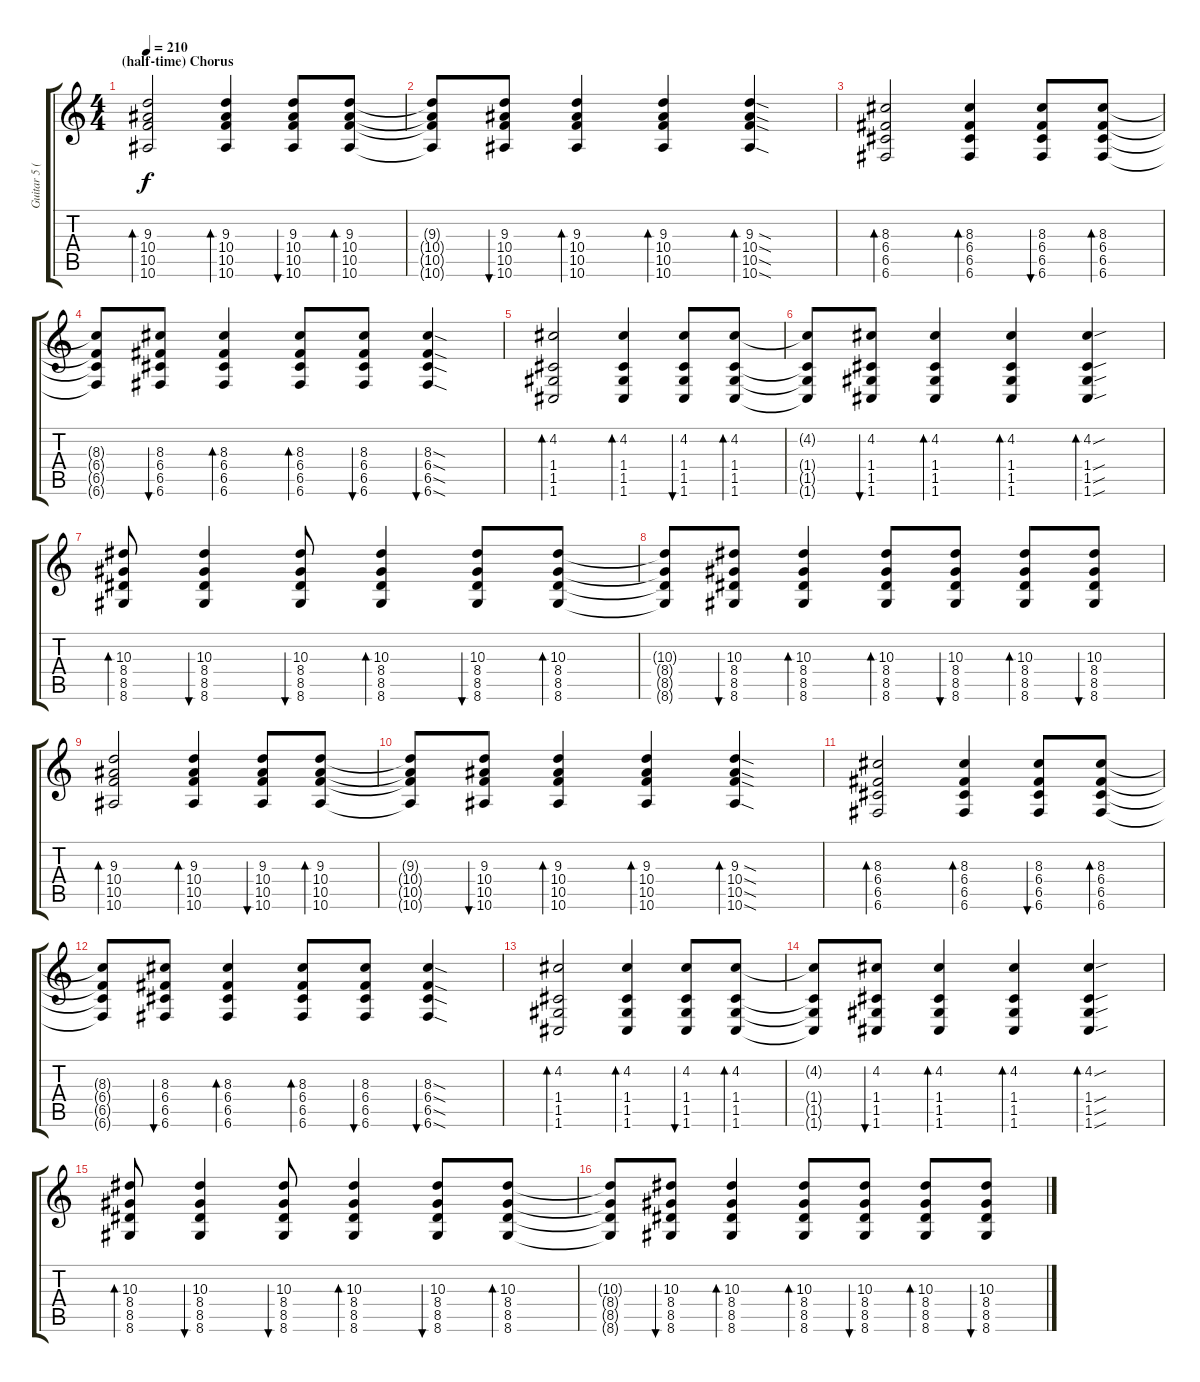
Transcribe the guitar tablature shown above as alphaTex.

\track ("Guitar 5 (distortion)" "Guitar 5 (") {instrument distortionguitar}
\staff {score tabs}
\tuning (D4 A3 F3 C3 G2 C2) {hide}
\ts (4 4)
\section ("" "(half-time) Chorus")
\tempo 210
\clef g2
\ks c
(9.3 10.4 10.5 10.6).2{bd 60 dy f} (9.3 10.4 10.5 10.6).4{bd 60} (9.3 10.4 10.5 10.6).8{bu 60} (9.3 10.4 10.5 10.6).8{bd 60} |
(9.3{t} 10.4{t} 10.5{t} 10.6{t}).8 (9.3 10.4 10.5 10.6).8{bu 60} (9.3 10.4 10.5 10.6).4{bd 60} (9.3 10.4 10.5 10.6).4{bd 60} (9.3{sod} 10.4{sod} 10.5{sod} 10.6{sod}).4{bd 60} |
(8.3 6.4 6.5 6.6).2{bd 60} (8.3 6.4 6.5 6.6).4{bd 60} (8.3 6.4 6.5 6.6).8{bu 60} (8.3 6.4 6.5 6.6).8{bd 60} |
(8.3{t} 6.4{t} 6.5{t} 6.6{t}).8 (8.3 6.4 6.5 6.6).8{bu 60} (8.3 6.4 6.5 6.6).4{bd 60} (8.3 6.4 6.5 6.6).8{bd 60} (8.3 6.4 6.5 6.6).8{bu 60} (8.3{sod} 6.4{sod} 6.5{sod} 6.6{sod}).4{bu 60} |
(4.2 1.4 1.5 1.6).2{bd 60} (4.2 1.4 1.5 1.6).4{bd 60} (4.2 1.4 1.5 1.6).8{bu 60} (4.2 1.4 1.5 1.6).8{bd 60} |
(4.2{t} 1.4{t} 1.5{t} 1.6{t}).8 (4.2 1.4 1.5 1.6).8{bu 60} (4.2 1.4 1.5 1.6).4{bd 60} (4.2 1.4 1.5 1.6).4{bd 60} (4.2{sou} 1.4{sou} 1.5{sou} 1.6{sou}).4{bd 60} |
(10.3 8.4 8.5 8.6).8{bd 60} (10.3 8.4 8.5 8.6).4{bu 60} (10.3 8.4 8.5 8.6).8{bu 60} (10.3 8.4 8.5 8.6).4{bd 60} (10.3 8.4 8.5 8.6).8{bu 60} (10.3 8.4 8.5 8.6).8{bd 60} |
(10.3{t} 8.4{t} 8.5{t} 8.6{t}).8 (10.3 8.4 8.5 8.6).8{bu 60} (10.3 8.4 8.5 8.6).4{bd 60} (10.3 8.4 8.5 8.6).8{bd 60} (10.3 8.4 8.5 8.6).8{bu 60} (10.3 8.4 8.5 8.6).8{bd 60} (10.3 8.4 8.5 8.6).8{bu 60} |
(9.3 10.4 10.5 10.6).2{bd 60} (9.3 10.4 10.5 10.6).4{bd 60} (9.3 10.4 10.5 10.6).8{bu 60} (9.3 10.4 10.5 10.6).8{bd 60} |
(9.3{t} 10.4{t} 10.5{t} 10.6{t}).8 (9.3 10.4 10.5 10.6).8{bu 60} (9.3 10.4 10.5 10.6).4{bd 60} (9.3 10.4 10.5 10.6).4{bd 60} (9.3{sod} 10.4{sod} 10.5{sod} 10.6{sod}).4{bd 60} |
(8.3 6.4 6.5 6.6).2{bd 60} (8.3 6.4 6.5 6.6).4{bd 60} (8.3 6.4 6.5 6.6).8{bu 60} (8.3 6.4 6.5 6.6).8{bd 60} |
(8.3{t} 6.4{t} 6.5{t} 6.6{t}).8 (8.3 6.4 6.5 6.6).8{bu 60} (8.3 6.4 6.5 6.6).4{bd 60} (8.3 6.4 6.5 6.6).8{bd 60} (8.3 6.4 6.5 6.6).8{bu 60} (8.3{sod} 6.4{sod} 6.5{sod} 6.6{sod}).4{bu 60} |
(4.2 1.4 1.5 1.6).2{bd 60} (4.2 1.4 1.5 1.6).4{bd 60} (4.2 1.4 1.5 1.6).8{bu 60} (4.2 1.4 1.5 1.6).8{bd 60} |
(4.2{t} 1.4{t} 1.5{t} 1.6{t}).8 (4.2 1.4 1.5 1.6).8{bu 60} (4.2 1.4 1.5 1.6).4{bd 60} (4.2 1.4 1.5 1.6).4{bd 60} (4.2{sou} 1.4{sou} 1.5{sou} 1.6{sou}).4{bd 60} |
(10.3 8.4 8.5 8.6).8{bd 60} (10.3 8.4 8.5 8.6).4{bu 60} (10.3 8.4 8.5 8.6).8{bu 60} (10.3 8.4 8.5 8.6).4{bd 60} (10.3 8.4 8.5 8.6).8{bu 60} (10.3 8.4 8.5 8.6).8{bd 60} |
(10.3{t} 8.4{t} 8.5{t} 8.6{t}).8 (10.3 8.4 8.5 8.6).8{bu 60} (10.3 8.4 8.5 8.6).4{bd 60} (10.3 8.4 8.5 8.6).8{bd 60} (10.3 8.4 8.5 8.6).8{bu 60} (10.3 8.4 8.5 8.6).8{bd 60} (10.3 8.4 8.5 8.6).8{bu 60}
